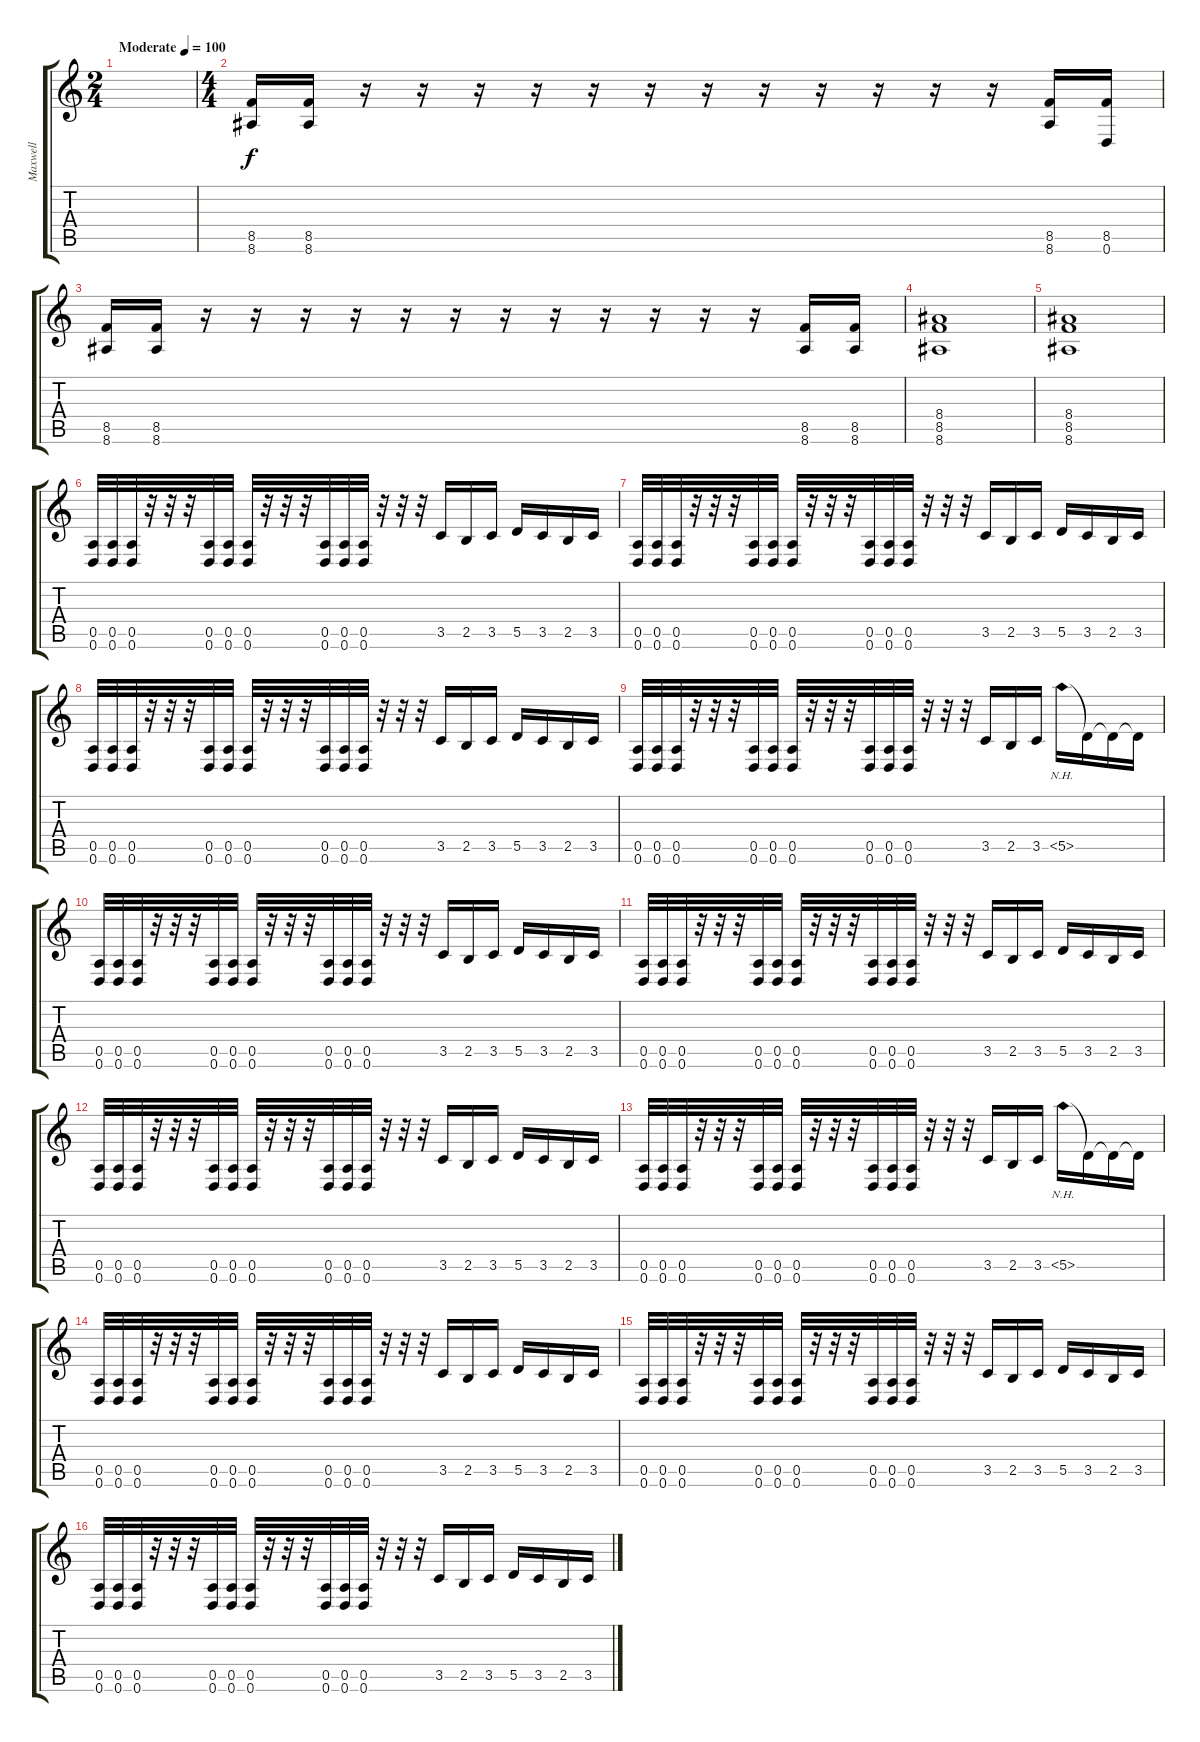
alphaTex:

\track ("Maxwell" "Maxwell") {instrument distortionguitar}
\staff {score tabs}
\tuning (E4 B3 G3 D3 A2 D2) {hide}
\ts (2 4)
\tempo (100 "Moderate")
\clef g2
\ks c
|
\ts (4 4)
(8.5 8.6).16 (8.5 8.6).16 r.16 r.16 r.16 r.16 r.16 r.16 r.16 r.16 r.16 r.16 r.16 r.16 (8.5 8.6).16 (8.5 0.6).16 |
(8.5 8.6).16 (8.5 8.6).16 r.16 r.16 r.16 r.16 r.16 r.16 r.16 r.16 r.16 r.16 r.16 r.16 (8.5 8.6).16 (8.5 8.6).16 |
(8.4 8.5 8.6).1 |
(8.4 8.5 8.6).1 |
(0.5 0.6).32 (0.5 0.6).32 (0.5 0.6).32 r.32 r.32 r.32 (0.5 0.6).32 (0.5 0.6).32 (0.5 0.6).32 r.32 r.32 r.32 (0.5 0.6).32 (0.5 0.6).32 (0.5 0.6).32 r.32 r.32 r.32 3.5.16 2.5.16 3.5.16 5.5.16 3.5.16 2.5.16 3.5.16 |
(0.5 0.6).32 (0.5 0.6).32 (0.5 0.6).32 r.32 r.32 r.32 (0.5 0.6).32 (0.5 0.6).32 (0.5 0.6).32 r.32 r.32 r.32 (0.5 0.6).32 (0.5 0.6).32 (0.5 0.6).32 r.32 r.32 r.32 3.5.16 2.5.16 3.5.16 5.5.16 3.5.16 2.5.16 3.5.16 |
(0.5 0.6).32 (0.5 0.6).32 (0.5 0.6).32 r.32 r.32 r.32 (0.5 0.6).32 (0.5 0.6).32 (0.5 0.6).32 r.32 r.32 r.32 (0.5 0.6).32 (0.5 0.6).32 (0.5 0.6).32 r.32 r.32 r.32 3.5.16 2.5.16 3.5.16 5.5.16 3.5.16 2.5.16 3.5.16 |
(0.5 0.6).32 (0.5 0.6).32 (0.5 0.6).32 r.32 r.32 r.32 (0.5 0.6).32 (0.5 0.6).32 (0.5 0.6).32 r.32 r.32 r.32 (0.5 0.6).32 (0.5 0.6).32 (0.5 0.6).32 r.32 r.32 r.32 3.5.16 2.5.16 3.5.16 5.5{nh}.16 5.5{t}.16 5.5{t}.16 5.5{t}.16 |
(0.5 0.6).32 (0.5 0.6).32 (0.5 0.6).32 r.32 r.32 r.32 (0.5 0.6).32 (0.5 0.6).32 (0.5 0.6).32 r.32 r.32 r.32 (0.5 0.6).32 (0.5 0.6).32 (0.5 0.6).32 r.32 r.32 r.32 3.5.16 2.5.16 3.5.16 5.5.16 3.5.16 2.5.16 3.5.16 |
(0.5 0.6).32 (0.5 0.6).32 (0.5 0.6).32 r.32 r.32 r.32 (0.5 0.6).32 (0.5 0.6).32 (0.5 0.6).32 r.32 r.32 r.32 (0.5 0.6).32 (0.5 0.6).32 (0.5 0.6).32 r.32 r.32 r.32 3.5.16 2.5.16 3.5.16 5.5.16 3.5.16 2.5.16 3.5.16 |
(0.5 0.6).32 (0.5 0.6).32 (0.5 0.6).32 r.32 r.32 r.32 (0.5 0.6).32 (0.5 0.6).32 (0.5 0.6).32 r.32 r.32 r.32 (0.5 0.6).32 (0.5 0.6).32 (0.5 0.6).32 r.32 r.32 r.32 3.5.16 2.5.16 3.5.16 5.5.16 3.5.16 2.5.16 3.5.16 |
(0.5 0.6).32 (0.5 0.6).32 (0.5 0.6).32 r.32 r.32 r.32 (0.5 0.6).32 (0.5 0.6).32 (0.5 0.6).32 r.32 r.32 r.32 (0.5 0.6).32 (0.5 0.6).32 (0.5 0.6).32 r.32 r.32 r.32 3.5.16 2.5.16 3.5.16 5.5{nh}.16 5.5{t}.16 5.5{t}.16 5.5{t}.16 |
(0.5 0.6).32 (0.5 0.6).32 (0.5 0.6).32 r.32 r.32 r.32 (0.5 0.6).32 (0.5 0.6).32 (0.5 0.6).32 r.32 r.32 r.32 (0.5 0.6).32 (0.5 0.6).32 (0.5 0.6).32 r.32 r.32 r.32 3.5.16 2.5.16 3.5.16 5.5.16 3.5.16 2.5.16 3.5.16 |
(0.5 0.6).32 (0.5 0.6).32 (0.5 0.6).32 r.32 r.32 r.32 (0.5 0.6).32 (0.5 0.6).32 (0.5 0.6).32 r.32 r.32 r.32 (0.5 0.6).32 (0.5 0.6).32 (0.5 0.6).32 r.32 r.32 r.32 3.5.16 2.5.16 3.5.16 5.5.16 3.5.16 2.5.16 3.5.16 |
(0.5 0.6).32 (0.5 0.6).32 (0.5 0.6).32 r.32 r.32 r.32 (0.5 0.6).32 (0.5 0.6).32 (0.5 0.6).32 r.32 r.32 r.32 (0.5 0.6).32 (0.5 0.6).32 (0.5 0.6).32 r.32 r.32 r.32 3.5.16 2.5.16 3.5.16 5.5.16 3.5.16 2.5.16 3.5.16
